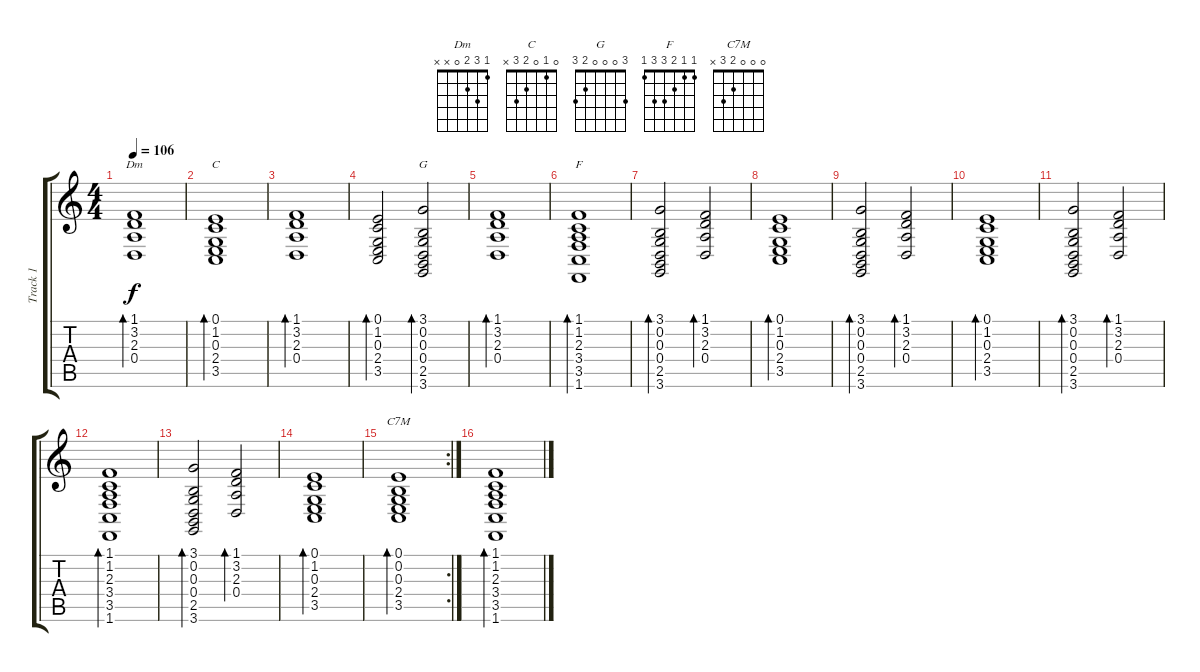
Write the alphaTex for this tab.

\track ("Track 1" "Track 1") {instrument orchestralharp}
\staff {score tabs}
\tuning (E4 B3 G3 D3 A2 E2) {hide}
\chord ("Dm" 1 3 2 0 x x)
\chord ("C" 0 1 0 2 3 x)
\chord ("G" 3 0 0 0 2 3)
\chord ("F" 1 1 2 3 3 1)
\chord ("C7M" 0 0 0 2 3 x)
\ts (4 4)
\tempo 106
\clef g2
\ks c
(1.1 3.2 2.3 0.4).1{bd 120 ch "Dm" dy f} |
(0.1 1.2 0.3 2.4 3.5).1{bd 120 ch "C"} |
(1.1 3.2 2.3 0.4).1{bd 120} |
(0.1 1.2 0.3 2.4 3.5).2{bd 120} (3.1 0.2 0.3 0.4 2.5 3.6).2{bd 120 ch "G"} |
(1.1 3.2 2.3 0.4).1{bd 120} |
(1.1 1.2 2.3 3.4 3.5 1.6).1{bd 120 ch "F"} |
(3.1 0.2 0.3 0.4 2.5 3.6).2{bd 120} (1.1 3.2 2.3 0.4).2{bd 120} |
(0.1 1.2 0.3 2.4 3.5).1{bd 120} |
(3.1 0.2 0.3 0.4 2.5 3.6).2{bd 120} (1.1 3.2 2.3 0.4).2{bd 120} |
(0.1 1.2 0.3 2.4 3.5).1{bd 120} |
(3.1 0.2 0.3 0.4 2.5 3.6).2{bd 120} (1.1 3.2 2.3 0.4).2{bd 120} |
(1.1 1.2 2.3 3.4 3.5 1.6).1{bd 120} |
(3.1 0.2 0.3 0.4 2.5 3.6).2{bd 120} (1.1 3.2 2.3 0.4).2{bd 120} |
(0.1 1.2 0.3 2.4 3.5).1{bd 120} |
\rc 2
(0.1 0.2 0.3 2.4 3.5).1{bd 120 ch "C7M"} |
(1.1 1.2 2.3 3.4 3.5 1.6).1{bd 120}
